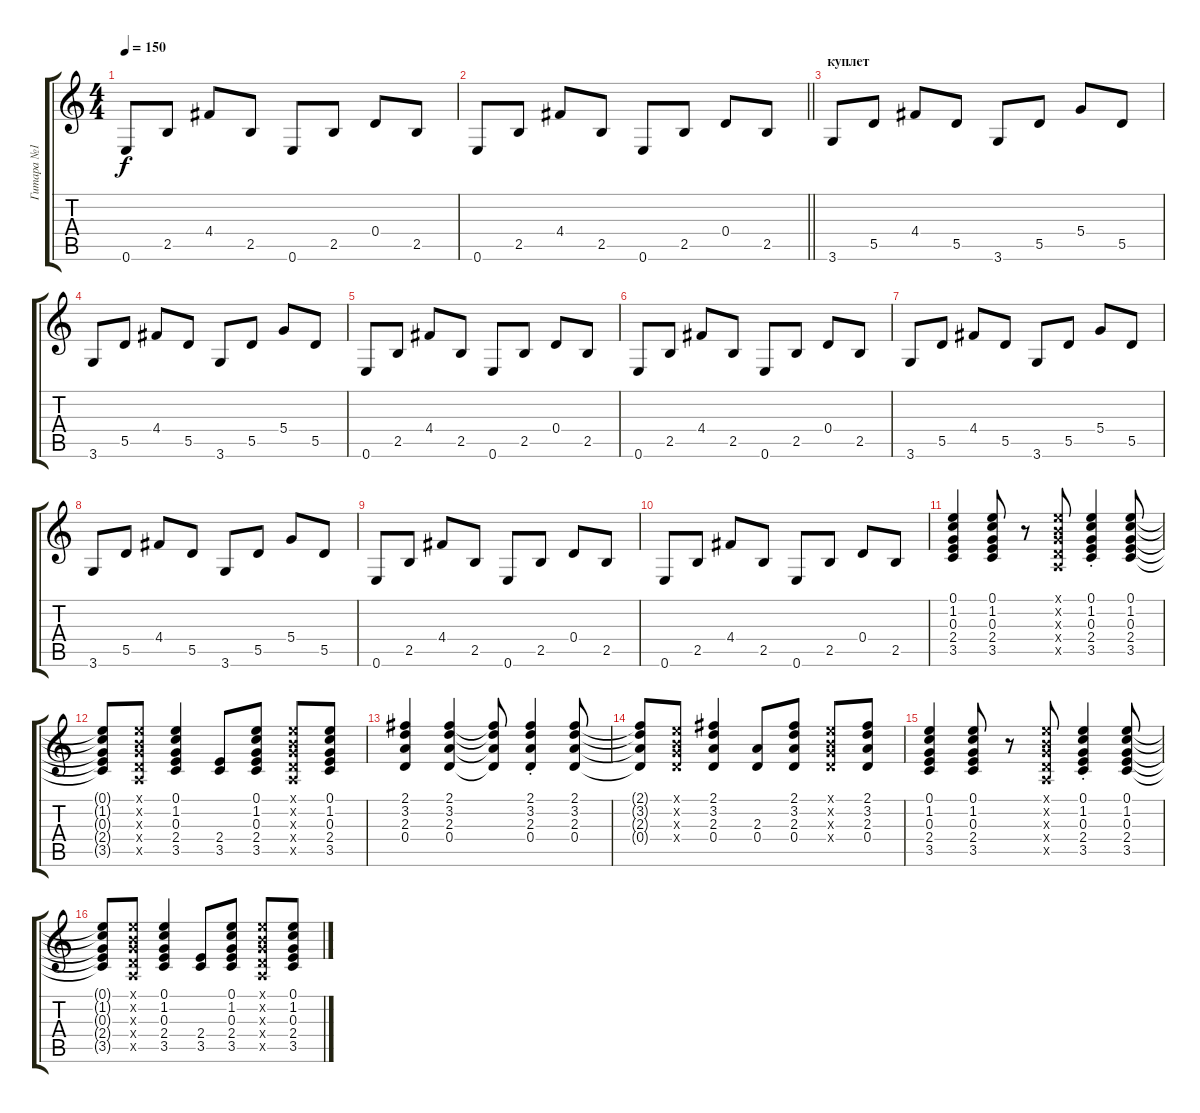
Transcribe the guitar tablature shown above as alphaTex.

\track ("Гитара №1" "Гитара №1") {instrument acousticguitarsteel}
\staff {score tabs}
\tuning (E4 B3 G3 D3 A2 E2) {hide}
\ts (4 4)
\tempo 150
\clef g2
\ks c
0.6.8{dy f} 2.5.8 4.4.8 2.5.8 0.6.8 2.5.8 0.4.8 2.5.8 |
\barLineRight lightlight
0.6.8 2.5.8 4.4.8 2.5.8 0.6.8 2.5.8 0.4.8 2.5.8 |
\section ("" "куплет")
3.6.8 5.5.8 4.4.8 5.5.8 3.6.8 5.5.8 5.4.8 5.5.8 |
3.6.8 5.5.8 4.4.8 5.5.8 3.6.8 5.5.8 5.4.8 5.5.8 |
0.6.8 2.5.8 4.4.8 2.5.8 0.6.8 2.5.8 0.4.8 2.5.8 |
0.6.8 2.5.8 4.4.8 2.5.8 0.6.8 2.5.8 0.4.8 2.5.8 |
3.6.8 5.5.8 4.4.8 5.5.8 3.6.8 5.5.8 5.4.8 5.5.8 |
3.6.8 5.5.8 4.4.8 5.5.8 3.6.8 5.5.8 5.4.8 5.5.8 |
0.6.8 2.5.8 4.4.8 2.5.8 0.6.8 2.5.8 0.4.8 2.5.8 |
0.6.8 2.5.8 4.4.8 2.5.8 0.6.8 2.5.8 0.4.8 2.5.8 |
(0.1 1.2 0.3 2.4 3.5).4 (0.1 1.2 0.3 2.4 3.5).8 r.8 (0.1{x} 0.2{x} 0.3{x} 0.4{x} 0.5{x}).8 (0.1{st} 1.2{st} 0.3{st} 2.4{st} 3.5{st}).4 (0.1 1.2 0.3 2.4 3.5).8 |
(0.1{t} 1.2{t} 0.3{t} 2.4{t} 3.5{t}).8 (0.1{x} 0.2{x} 0.3{x} 0.4{x} 0.5{x}).8 (0.1 1.2 0.3 2.4 3.5).4 (2.4 3.5).8 (0.1 1.2 0.3 2.4 3.5).8 (0.1{x} 0.2{x} 0.3{x} 0.4{x} 0.5{x}).8 (0.1 1.2 0.3 2.4 3.5).8 |
(2.1 3.2 2.3 0.4).4 (2.1 3.2 2.3 0.4).4 (2.1{t} 3.2{t} 2.3{t} 0.4{t}).8 (2.1{st} 3.2 2.3 0.4).4 (2.1 3.2 2.3 0.4).8 |
(2.1{t} 3.2{t} 2.3{t} 0.4{t}).8 (0.1{x} 0.2{x} 0.3{x} 0.4{x}).8 (2.1 3.2 2.3 0.4).4 (2.3 0.4).8 (2.1 3.2 2.3 0.4).8 (0.1{x} 0.2{x} 0.3{x} 0.4{x}).8 (2.1 3.2 2.3 0.4).8 |
(0.1 1.2 0.3 2.4 3.5).4 (0.1 1.2 0.3 2.4 3.5).8 r.8 (0.1{x} 0.2{x} 0.3{x} 0.4{x} 0.5{x}).8 (0.1{st} 1.2{st} 0.3{st} 2.4{st} 3.5{st}).4 (0.1 1.2 0.3 2.4 3.5).8 |
(0.1{t} 1.2{t} 0.3{t} 2.4{t} 3.5{t}).8 (0.1{x} 0.2{x} 0.3{x} 0.4{x} 0.5{x}).8 (0.1 1.2 0.3 2.4 3.5).4 (2.4 3.5).8 (0.1 1.2 0.3 2.4 3.5).8 (0.1{x} 0.2{x} 0.3{x} 0.4{x} 0.5{x}).8 (0.1 1.2 0.3 2.4 3.5).8
